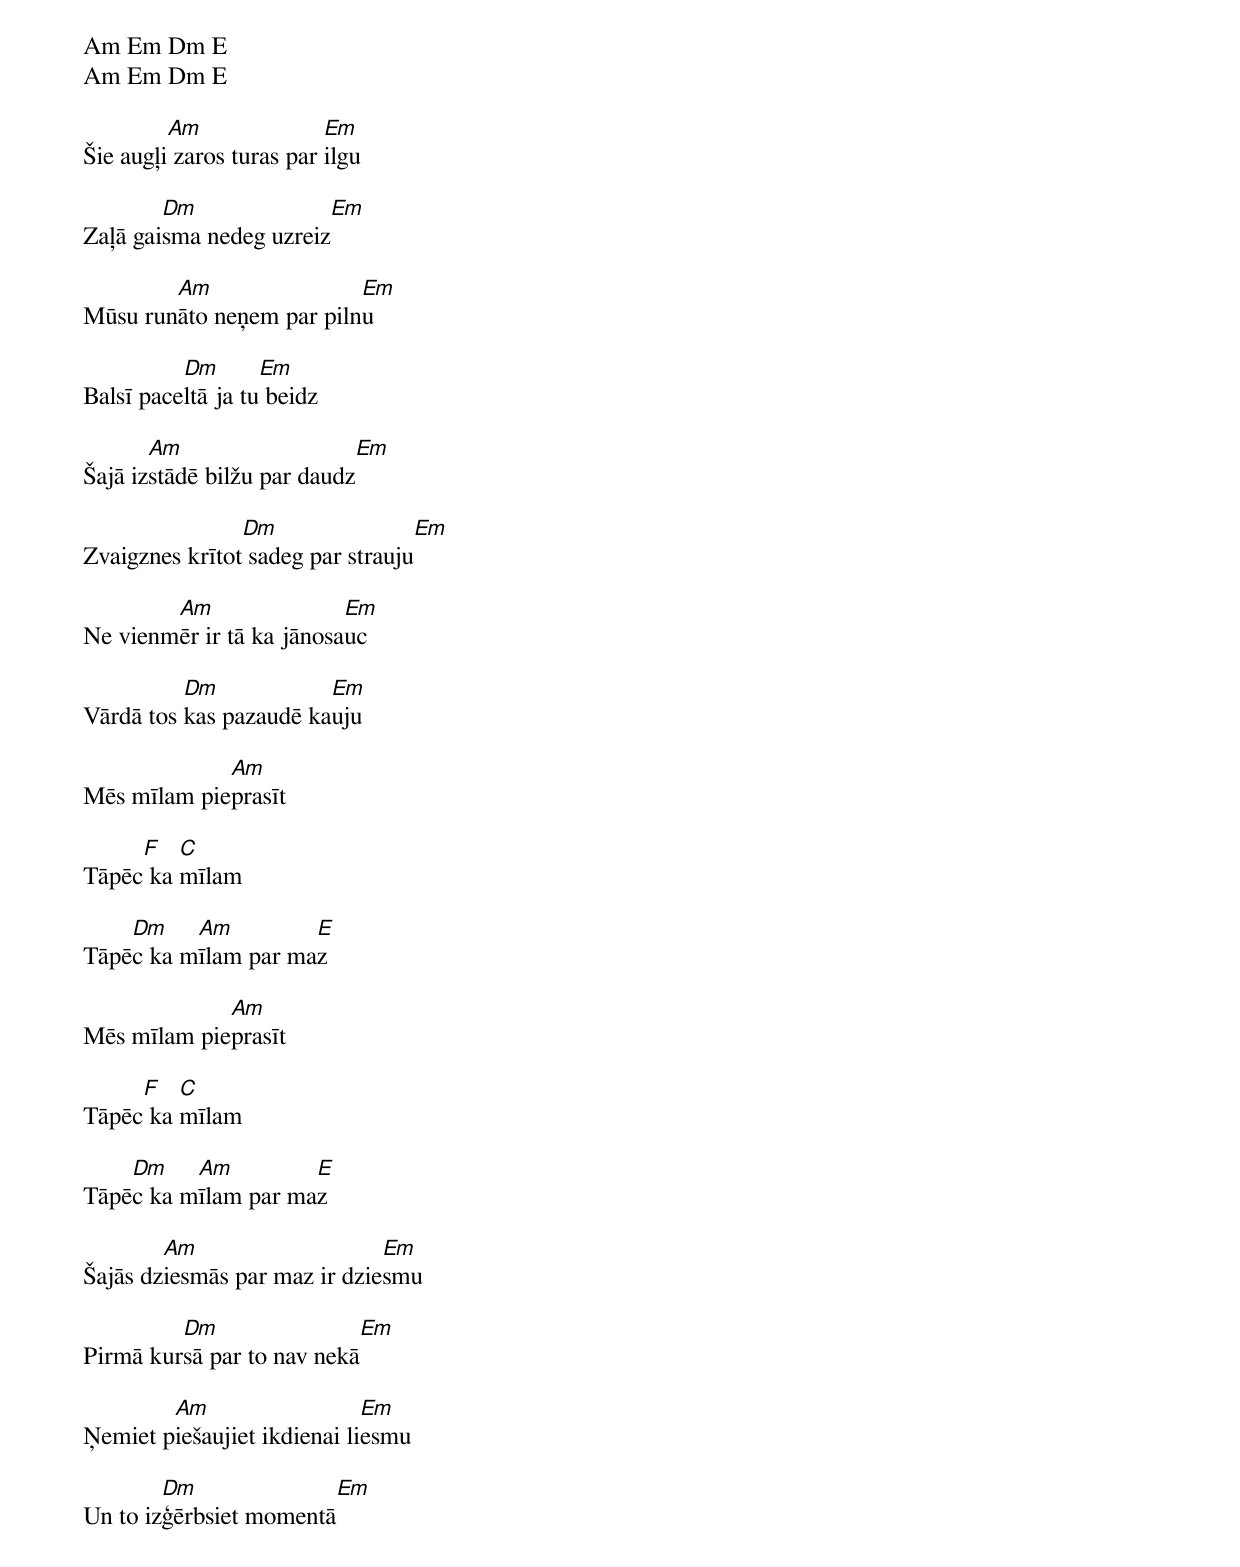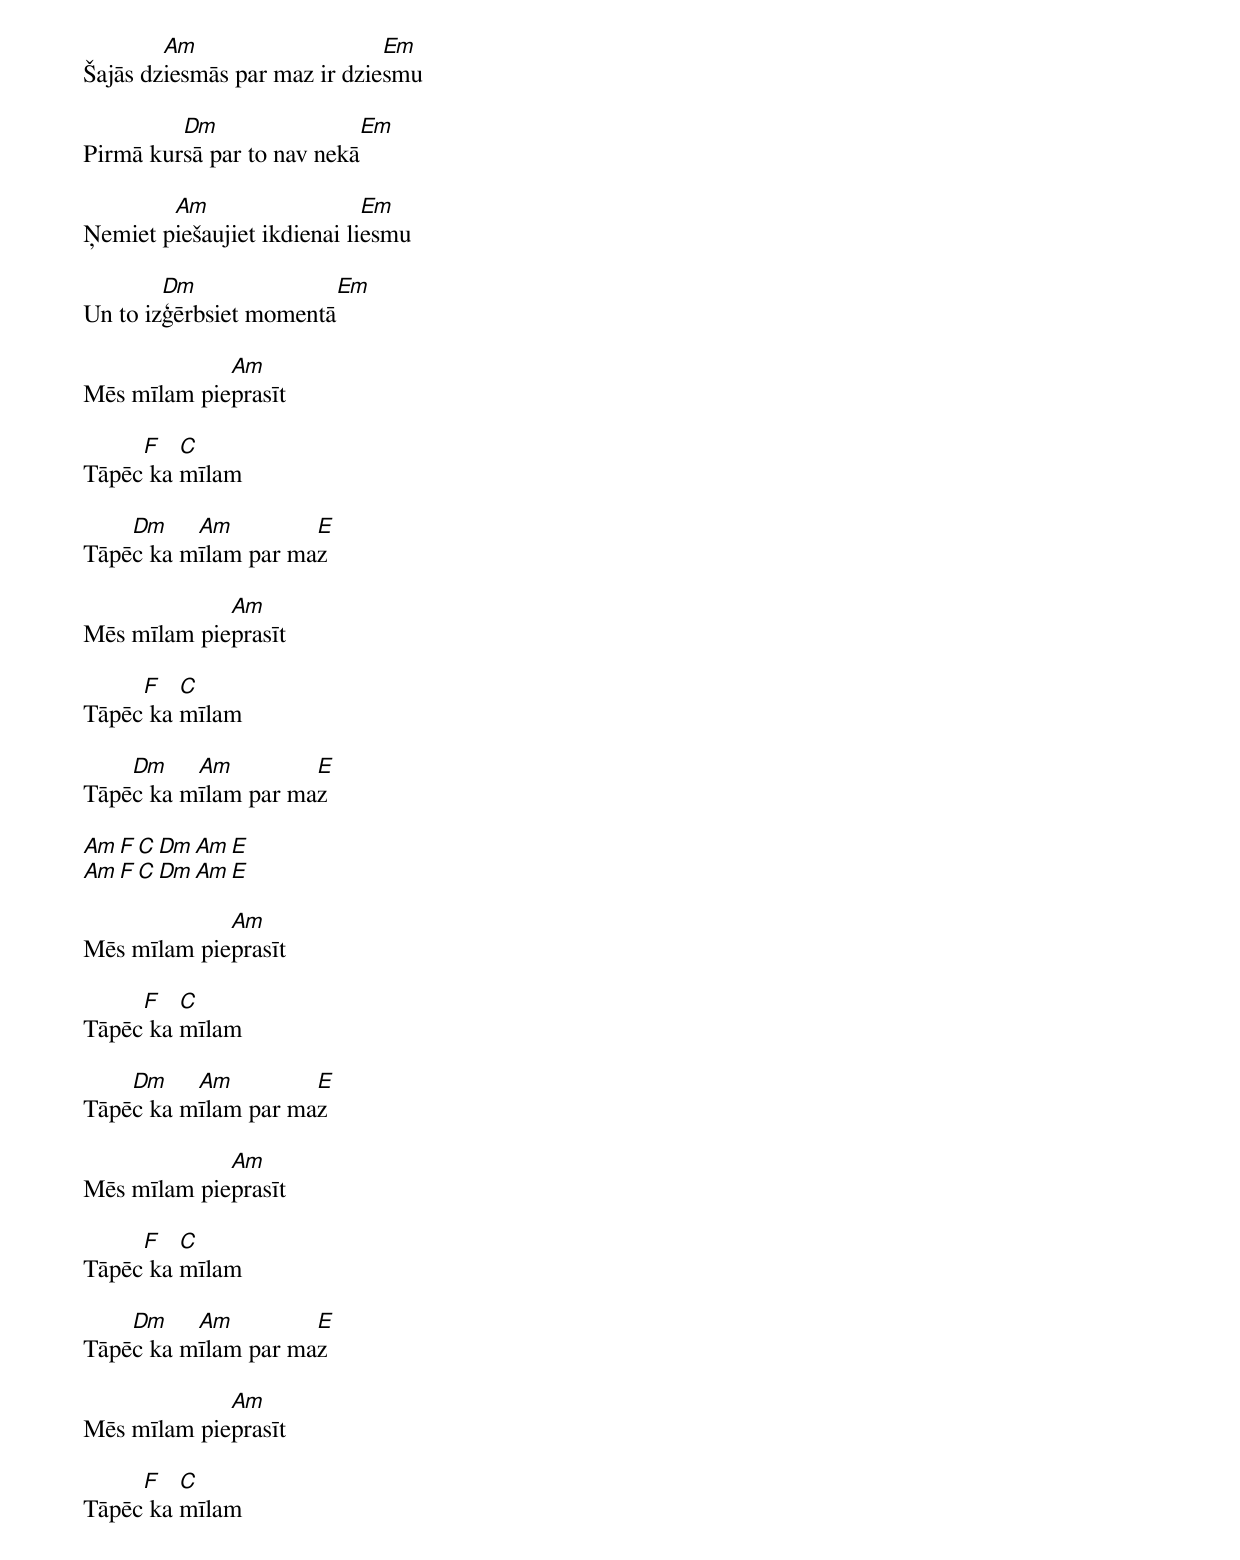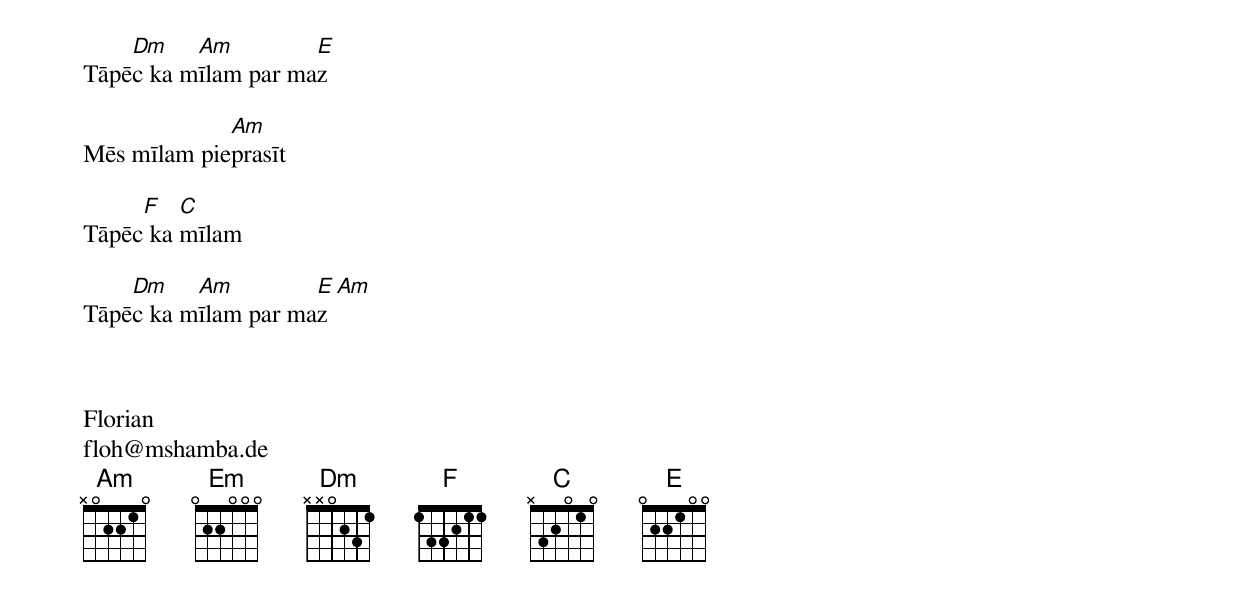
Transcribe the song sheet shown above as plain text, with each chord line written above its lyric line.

Am Em Dm E
Am Em Dm E

	 Am	          Em
Šie augļi zaros turas par ilgu

        Dm	        Em
Zaļā gaisma nedeg uzreiz

        Am	          Em
Mūsu runāto neņem par pilnu

          Dm	   Em
Balsī paceltā ja tu beidz

       Am	                   Em
Šajā izstādē bilžu par daudz

                Dm	                 Em
Zvaigznes krītot sadeg par strauju

	Am	          Em
Ne vienmēr ir tā ka jānosauc

          Dm	        Em
Vārdā tos kas pazaudē kauju

	     Am
Mēs mīlam pieprasīt

     F	 C
Tāpēc ka mīlam

    Dm	  Am	     E
Tāpēc ka mīlam par maz

	     Am
Mēs mīlam pieprasīt

     F	 C
Tāpēc ka mīlam

    Dm	  Am	     E
Tāpēc ka mīlam par maz

	Am	              Em
Šajās dziesmās par maz ir dziesmu

         Dm	             Em
Pirmā kursā par to nav nekā

	Am	             Em
Ņemiet piešaujiet ikdienai liesmu

        Dm	          Em
Un to izģērbsiet momentā

	Am	              Em
Šajās dziesmās par maz ir dziesmu

         Dm	             Em
Pirmā kursā par to nav nekā

	Am	             Em
Ņemiet piešaujiet ikdienai liesmu

        Dm	          Em
Un to izģērbsiet momentā

	     Am
Mēs mīlam pieprasīt

     F	 C
Tāpēc ka mīlam

    Dm	  Am	     E
Tāpēc ka mīlam par maz

	     Am
Mēs mīlam pieprasīt

     F	 C
Tāpēc ka mīlam

    Dm	  Am	     E
Tāpēc ka mīlam par maz

Am F C Dm Am E
Am F C Dm Am E

	     Am
Mēs mīlam pieprasīt

     F	 C
Tāpēc ka mīlam

    Dm	  Am	     E
Tāpēc ka mīlam par maz

	     Am
Mēs mīlam pieprasīt

     F	 C
Tāpēc ka mīlam

    Dm	  Am	     E
Tāpēc ka mīlam par maz

	     Am
Mēs mīlam pieprasīt

     F	 C
Tāpēc ka mīlam

    Dm	  Am	     E
Tāpēc ka mīlam par maz

	     Am
Mēs mīlam pieprasīt

     F	 C
Tāpēc ka mīlam

    Dm	  Am	     E		Am
Tāpēc ka mīlam par maz



Florian
floh@mshamba.de
